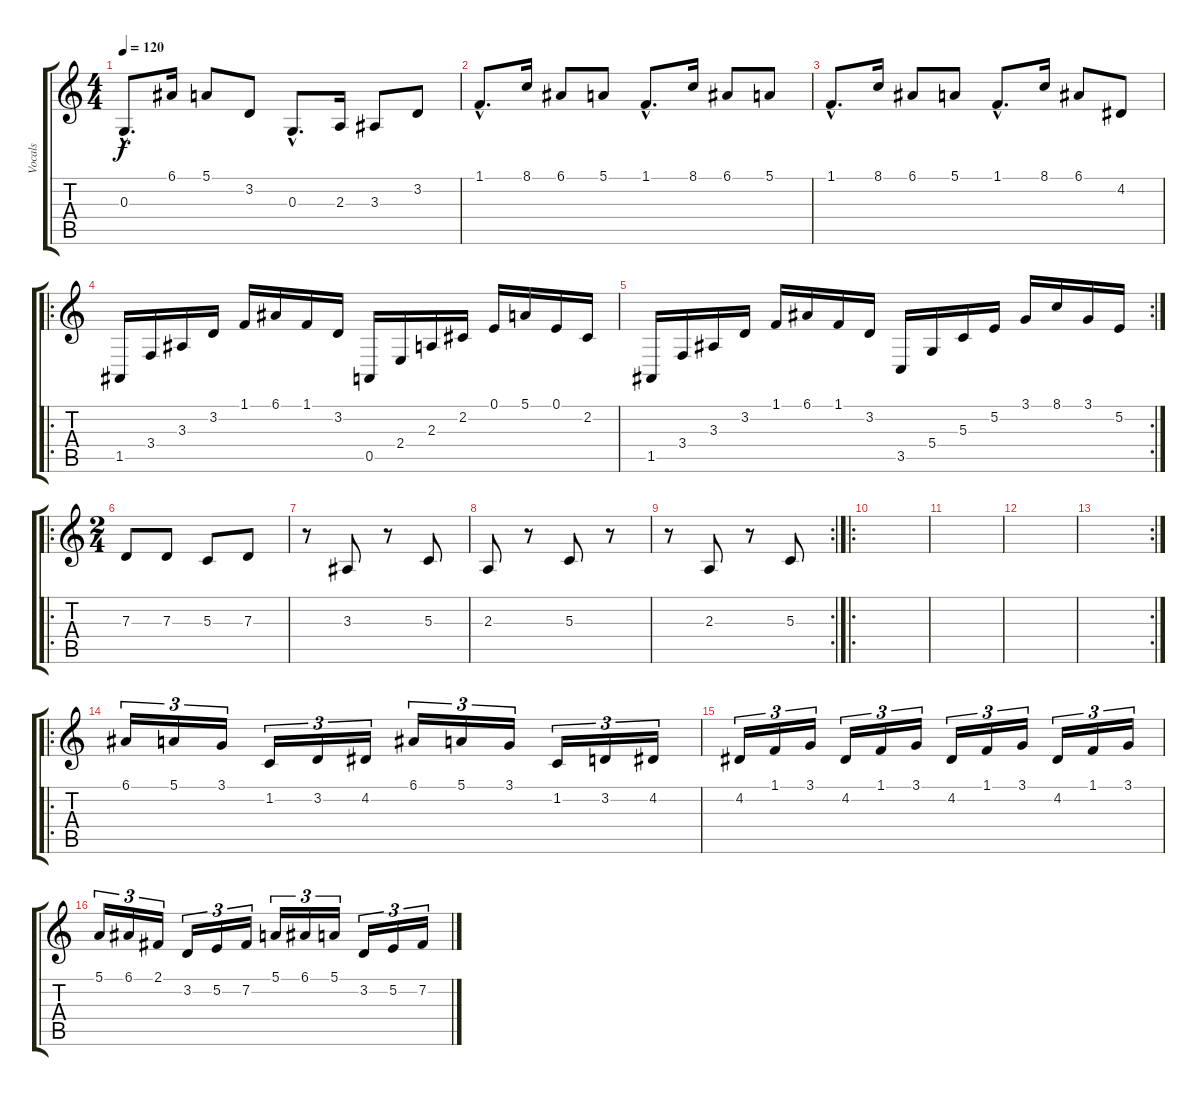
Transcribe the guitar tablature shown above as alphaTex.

\track ("Vocals" "Vocals") {instrument pizzicatostrings}
\staff {score tabs}
\tuning (E4 B3 G3 D3 A2 E2) {hide}
\ts (4 4)
\tempo 120
\clef g2
\ks c
0.3{hac}.8{d dy f} 6.1.16 5.1.8 3.2.8 0.3{hac}.8{d} 2.3.16 3.3.8 3.2.8 |
1.1{hac}.8{d} 8.1.16 6.1.8 5.1.8 1.1{hac}.8{d} 8.1.16 6.1.8 5.1.8 |
1.1{hac}.8{d} 8.1.16 6.1.8 5.1.8 1.1{hac}.8{d} 8.1.16 6.1.8 4.2.8 |
\ro
1.5.16 3.4.16 3.3.16 3.2.16 1.1.16 6.1.16 1.1.16 3.2.16 0.5.16 2.4.16 2.3.16 2.2.16 0.1.16 5.1.16 0.1.16 2.2.16 |
\rc 2
1.5.16 3.4.16 3.3.16 3.2.16 1.1.16 6.1.16 1.1.16 3.2.16 3.5.16 5.4.16 5.3.16 5.2.16 3.1.16 8.1.16 3.1.16 5.2.16 |
\ro
\ts (2 4)
7.3.8 7.3.8 5.3.8 7.3.8 |
r.8 3.3.8 r.8 5.3.8 |
2.3.8 r.8 5.3.8 r.8 |
\rc 2
r.8 2.3.8 r.8 5.3.8 |
\ro
|
|
|
\rc 2
|
\ro
6.1.16{tu (3 2)} 5.1.16{tu (3 2)} 3.1.16{tu (3 2)} 1.2.16{tu (3 2)} 3.2.16{tu (3 2)} 4.2.16{tu (3 2)} 6.1.16{tu (3 2)} 5.1.16{tu (3 2)} 3.1.16{tu (3 2)} 1.2.16{tu (3 2)} 3.2.16{tu (3 2)} 4.2.16{tu (3 2)} |
4.2.16{tu (3 2)} 1.1.16{tu (3 2)} 3.1.16{tu (3 2)} 4.2.16{tu (3 2)} 1.1.16{tu (3 2)} 3.1.16{tu (3 2)} 4.2.16{tu (3 2)} 1.1.16{tu (3 2)} 3.1.16{tu (3 2)} 4.2.16{tu (3 2)} 1.1.16{tu (3 2)} 3.1.16{tu (3 2)} |
5.1.16{tu (3 2)} 6.1.16{tu (3 2)} 2.1.16{tu (3 2)} 3.2.16{tu (3 2)} 5.2.16{tu (3 2)} 7.2.16{tu (3 2)} 5.1.16{tu (3 2)} 6.1.16{tu (3 2)} 5.1.16{tu (3 2)} 3.2.16{tu (3 2)} 5.2.16{tu (3 2)} 7.2.16{tu (3 2)}
